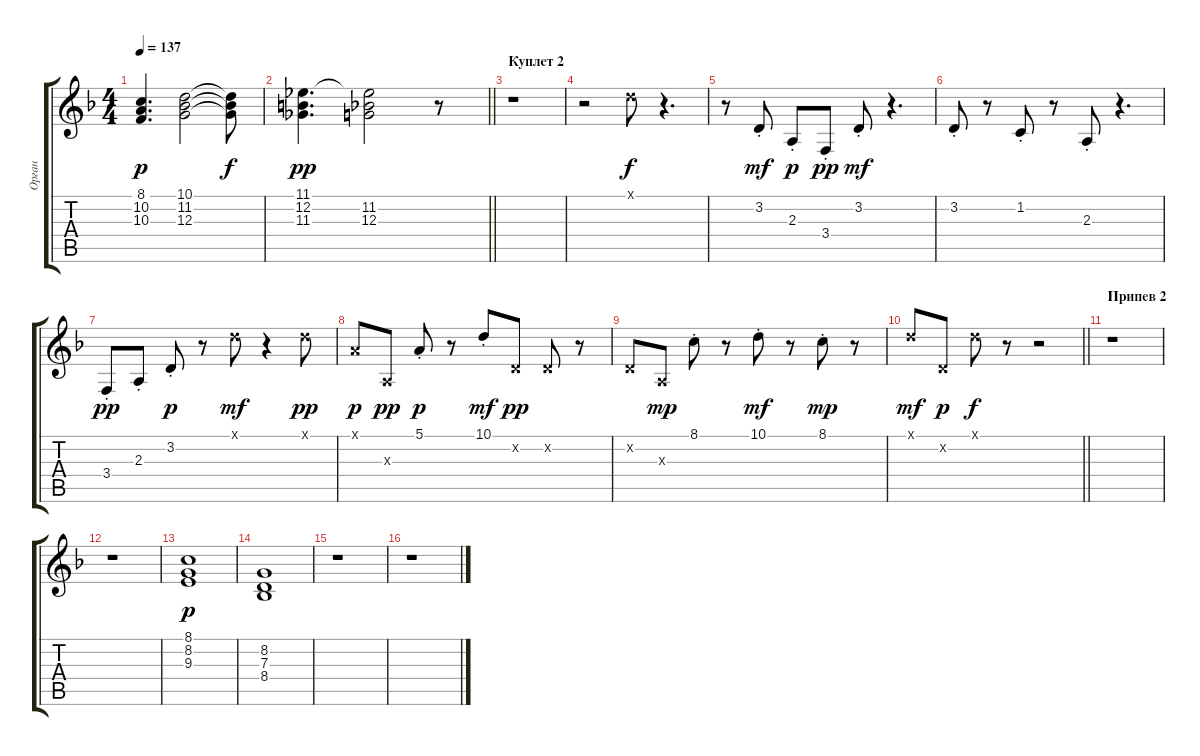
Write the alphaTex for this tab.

\track ("Орган" "Орган") {instrument drawbarorgan}
\staff {score tabs}
\tuning (E4 B3 G3 D3 A2 E2) {hide}
\ts (4 4)
\tempo 137
\clef g2
\ks dminor
(8.1 10.2 10.3).4{d dy p} (10.1 11.2 12.3).2 (10.1{t} 11.2{t} 12.3{t}).8{dy f} |
\barLineRight lightlight
(11.1 12.2 11.3).4{d dy pp} (11.1{t} 11.2 12.3).2 r.8 |
\section ("" "Куплет 2")
r.1 |
r.2 10.1{x}.8{dy f} r.4{d} |
r.8 3.2{st}.8{dy mf} 2.3{st}.8{dy p} 3.4{st}.8{dy pp} 3.2{st}.8{dy mf} r.4{d} |
3.2{st}.8 r.8 1.2{st}.8 r.8 2.3{st}.8 r.4{d} |
3.4{st}.8{dy pp} 2.3{st}.8 3.2{st}.8{dy p} r.8 10.1{x}.8{dy mf} r.4 10.1{x}.8{dy pp} |
5.1{x}.8{dy p} 2.3{x}.8{dy pp} 5.1{st}.8{dy p} r.8 10.1{st}.8{dy mf} 3.2{x}.8{dy pp} 3.2{x}.8 r.8 |
3.2{x}.8 2.3{x}.8{dy mp} 8.1{st}.8 r.8 10.1{st}.8{dy mf} r.8 8.1{st}.8{dy mp} r.8 |
\barLineRight lightlight
10.1{x}.8{dy mf} 3.2{x}.8{dy p} 10.1{x}.8{dy f} r.8 r.2 |
\section ("" "Припев 2")
r.1 |
r.1 |
(8.1 8.2 9.3).1{dy p} |
(8.2 7.3 8.4).1 |
r.1 |
r.1
